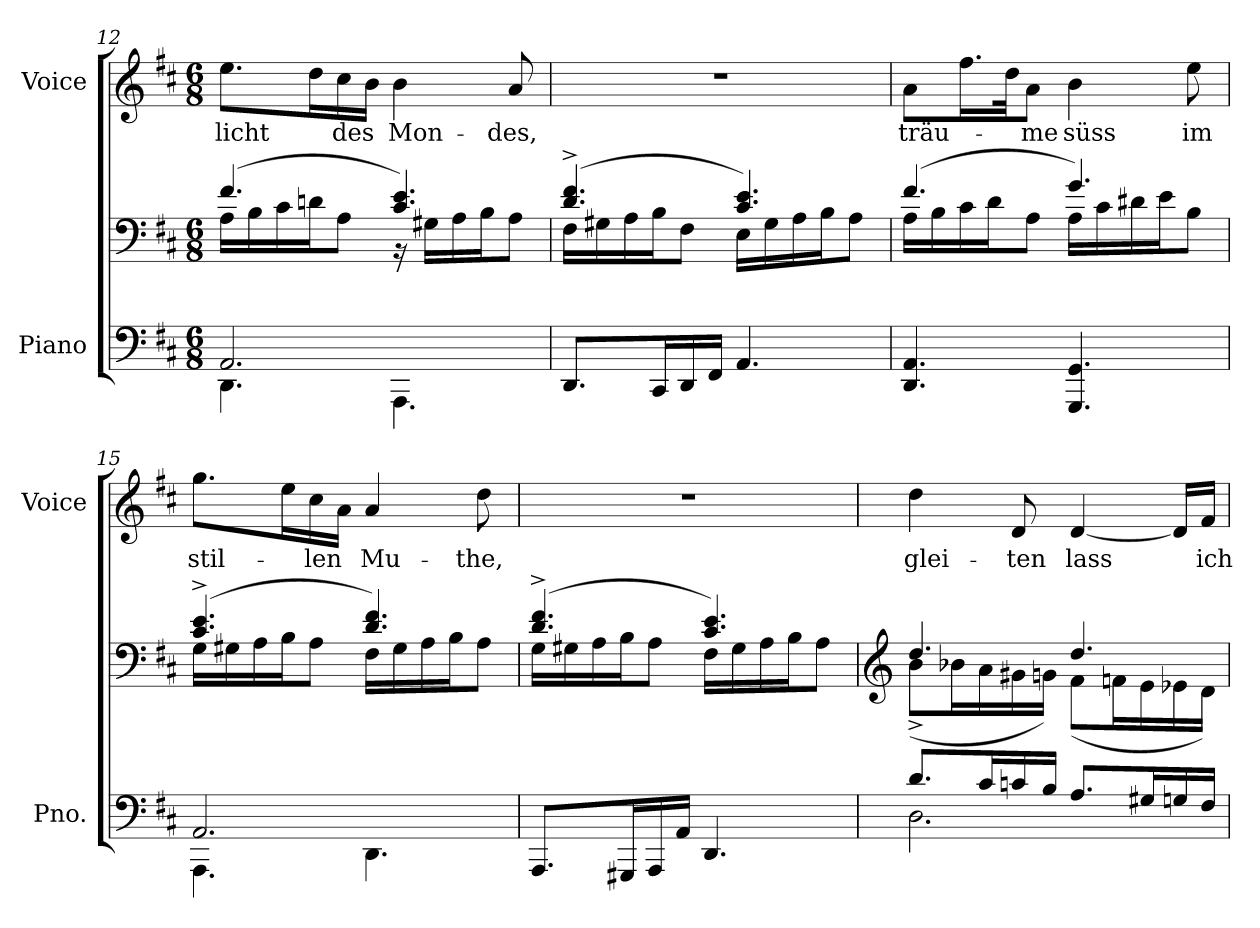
**kern	**kern	**kern	**text
*part2	*part2	*part1	*part1
*staff3	*staff2	*staff1	*staff1
*I"Piano	*	*I"Voice	*
*I'Pno.	*	*I'Voice	*
!!LO:LB:g=z
*clefF4	*clefF4	*clefG2	*
*k[f#c#]	*k[f#c#]	*k[f#c#]	*
*D:	*D:	*D:	*
*M6/8	*M6/8	*M6/8	*
=12	=12	=12	=12
*^	*^	*	*
!	!	!	!	!	!LO:LY:b:color=#000000
2.AAi/	4.DDi\	(4.f#i/	16Ai\LL	8.eei\L	licht
.	.	.	16Bi\	.	.
.	.	.	16c#i\	.	.
.	.	.	16dni\J	16ddi\L	.
!	!	!	!	!	!LO:LY:b:color=#000000
.	.	.	8Ai\J	16cc#i\	des
.	.	.	.	16bi\JJ	.
!	!	!	!	!	!LO:LY:b:color=#000000
.	4.AAAi\	4.c#i/ 4.ei)	16r	4bi\	Mon-
.	.	.	16G#Xi\LL	.	.
.	.	.	16Ai\	.	.
.	.	.	16Bi\J	.	.
!	!	!	!	!	!LO:LY:b:color=#000000
.	.	.	8Ai\J	8ai/	-des,
*v	*v	*	*	*	*
=13	=13	=13	=13	=13
!	!	!	!LO:N:vis=1	!
8.DDi/L	(4.di/^ 4.f#i^	16F#i\LL	2.r	.
.	.	16G#Xi\	.	.
.	.	16Ai\	.	.
16CC#i/L	.	16Bi\J	.	.
16DDi/	.	8F#i\J	.	.
16FF#i/JJ	.	.	.	.
4.AAi/	4.c#i/ 4.ei)	16Ei\LL	.	.
.	.	16G#i\	.	.
.	.	16Ai\	.	.
.	.	16Bi\J	.	.
.	.	8Ai\J	.	.
=14	=14	=14	=14	=14
!	!	!	!	!LO:LY:b:color=#000000
4.DDi/ 4.AAi	(4.f#i/	16Ai\LL	8ai\L	träu-
.	.	16Bi\	.	.
.	.	16c#i\	16.ff#i\L	.
.	.	16di\J	.	.
.	.	.	32ddi\Jk	.
!	!	!	!	!LO:LY:b:color=#000000
.	.	8Ai\J	8ai\J	-me
!	!	!	!	!LO:LY:b:color=#000000
4.GGGi/ 4.GGi	4.gi/)	16Ai\LL	4bi\	süss
.	.	16c#i\	.	.
.	.	16d#Xi\	.	.
.	.	16ei\J	.	.
!	!	!	!	!LO:LY:b:color=#000000
.	.	8Bi\J	8eei\	im
!!LO:PB:g=z
=15	=15	=15	=15	=15
*^	*	*	*	*
!	!	!	!	!	!LO:LY:b:color=#000000
2.AAi/	4.AAAi\	(4.c#i/^ 4.ei^	16Gi\LL	8.ggi\L	stil-
.	.	.	16G#Xi\	.	.
.	.	.	16Ai\	.	.
.	.	.	16Bi\J	16eei\L	.
!	!	!	!	!	!LO:LY:b:color=#000000
.	.	.	8Ai\J	16cc#i\	-len
.	.	.	.	16ai\JJ	.
!	!	!	!	!	!LO:LY:b:color=#000000
.	4.DDi\	4.di/ 4.f#i)	16F#i\LL	4ai/	Mu-
.	.	.	16G#i\	.	.
.	.	.	16Ai\	.	.
.	.	.	16Bi\J	.	.
!	!	!	!	!	!LO:LY:b:color=#000000
.	.	.	8Ai\J	8ddi\	-the,
*v	*v	*	*	*	*
=16	=16	=16	=16	=16
!	!	!	!LO:N:vis=1	!
8.AAAi/L	(4.di/^ 4.f#i^	16Gi\LL	2.r	.
.	.	16G#Xi\	.	.
.	.	16Ai\	.	.
16GGG#Xi/L	.	16Bi\J	.	.
16AAAi/	.	8Ai\J	.	.
16AAi/JJ	.	.	.	.
4.DDi/	4.c#i/ 4.ei)	16F#i\LL	.	.
.	.	16G#i\	.	.
.	.	16Ai\	.	.
.	.	16Bi\J	.	.
.	.	8Ai\J	.	.
=17	=17	=17	=17	=17
*	*clefG2	*	*	*
*^	*	*	*	*
!	!	!	!	!	!LO:LY:b:color=#000000
8.di/L	2.Di\	4.ddi/	(8b^i\L	4ddi\	glei-
.	.	.	16b-Xi\L	.	.
16c#i/L	.	.	16ai\	.	.
!	!	!	!	!	!LO:LY:b:color=#000000
16cni/	.	.	16g#Xi\	8di/	-ten
16Bi/JJ	.	.	16gni\JJ)	.	.
!	!	!	!	!	!LO:LY:b:color=#000000
8.Ai/L	.	4.ddi/	(8f#i\L	[<4di/	lass
.	.	.	16fni\L	.	.
16G#Xi/L	.	.	16ei\	.	.
16Gni/	.	.	16e-Xi\	16di/LL]	.
!	!	!	!	!	!LO:LY:b:color=#000000
16F#i/JJ	.	.	16di\JJ)	16f#i/JJ	ich
*v	*v	*	*	*	*
*	*v	*v	*	*
=	=	=	=
*-	*-	*-	*-
